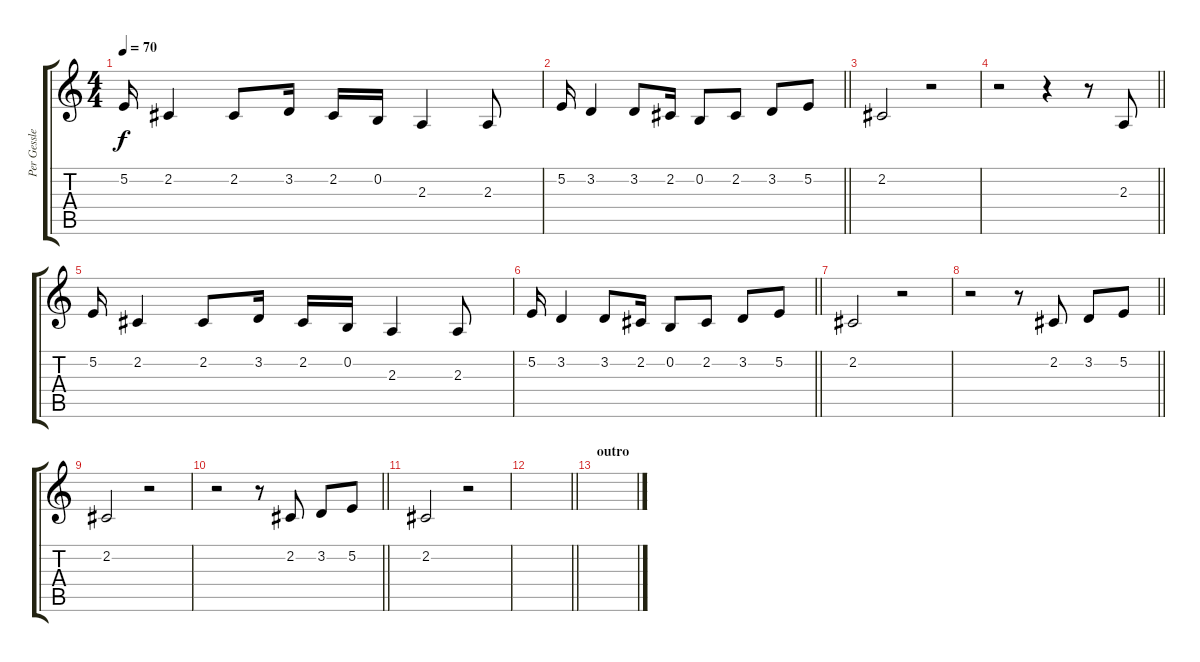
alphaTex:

\track ("Per Gessle" "Per Gessle") {instrument lead1square}
\staff {score tabs}
\tuning (E4 B3 G3 D3 A2 E2) {hide}
\ts (4 4)
\tempo 70
\clef g2
\ks c
5.2.16{dy f} 2.2.4 2.2.8 3.2.16 2.2.16 0.2.16 2.3.4 2.3.8 |
\barLineRight lightlight
5.2.16 3.2.4 3.2.8 2.2.16 0.2.8 2.2.8 3.2.8 5.2.8 |
2.2.2 r.2 |
\barLineRight lightlight
r.2 r.4 r.8 2.3.8 |
5.2.16 2.2.4 2.2.8 3.2.16 2.2.16 0.2.16 2.3.4 2.3.8 |
\barLineRight lightlight
5.2.16 3.2.4 3.2.8 2.2.16 0.2.8 2.2.8 3.2.8 5.2.8 |
2.2.2 r.2 |
\barLineRight lightlight
r.2 r.8 2.2.8 3.2.8 5.2.8 |
2.2.2 r.2 |
\barLineRight lightlight
r.2 r.8 2.2.8 3.2.8 5.2.8 |
2.2.2 r.2 |
\barLineRight lightlight
|
\section ("" "outro")
